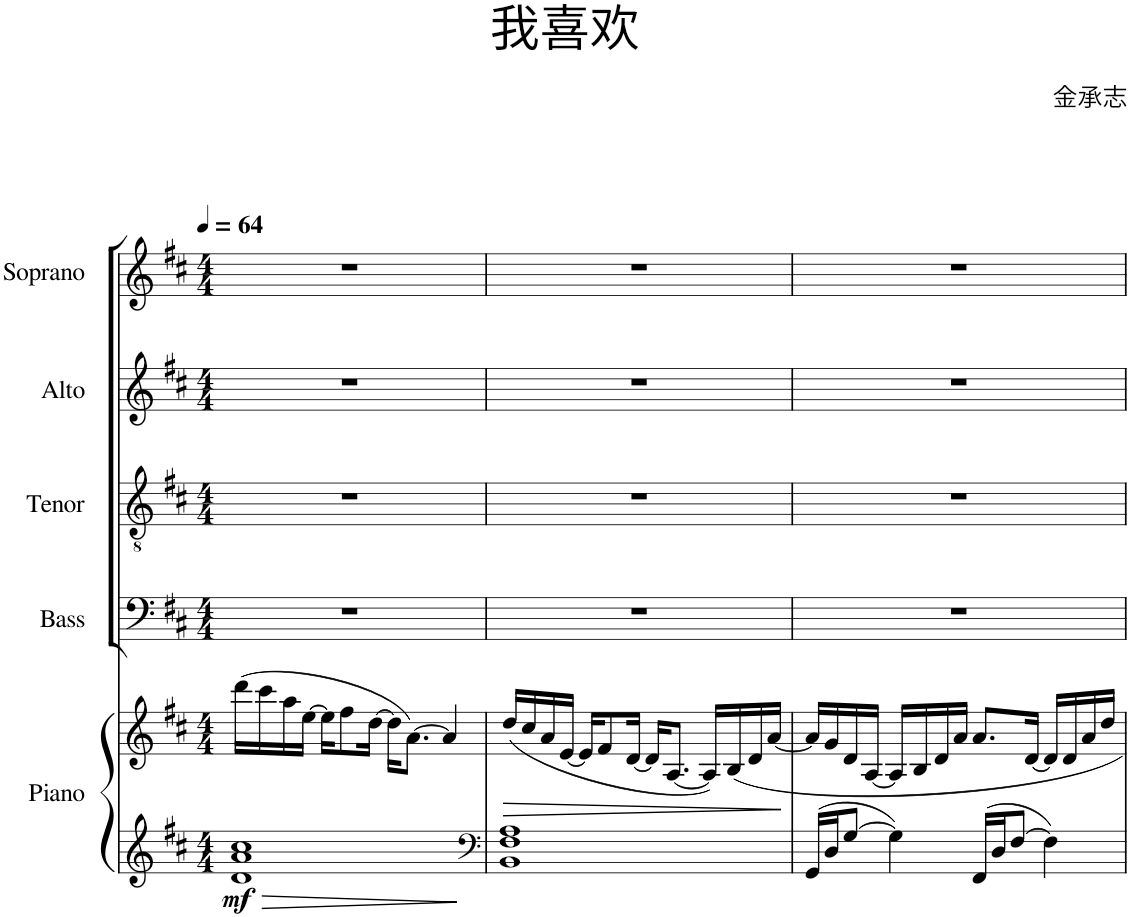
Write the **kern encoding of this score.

**kern	**kern	**dynam	**kern	**kern	**kern	**kern
*part5	*part5	*part5	*part4	*part3	*part2	*part1
*staff6	*staff5	*staff5/6	*staff4	*staff3	*staff2	*staff1
*I"Piano	*	*	*I"Bass	*I"Tenor	*I"Alto	*I"Soprano
*I'Pno.	*	*	*I'B.	*I'T.	*I'A.	*I'S.
*clefG2	*clefG2	*	*clefF4	*clefGv2	*clefG2	*clefG2
*	*	*	*Trd4c7	*Trd4c7	*	*
*k[f#c#]	*k[f#c#]	*	*k[f#c#]	*k[f#c#]	*k[f#c#]	*k[f#c#]
*M4/4	*M4/4	*	*M4/4	*M4/4	*M4/4	*M4/4
*MM64	*MM64	*	*MM64	*MM64	*MM64	*MM64
=1	=1	=1	=1	=1	=1	=1
!	!	!LO:DY:b=2	!	!	!	!
1d 1a 1cc#	(16ddd\LL	mf	1r	1r	1r	1r
.	16ccc#\	.	.	.	.	.
.	16aa\	.	.	.	.	.
.	[16ee\JJ	.	.	.	.	.
.	16ee\KL]	.	.	.	.	.
.	8ff#\	.	.	.	.	.
.	[16dd\Jk	.	.	.	.	.
.	16dd\KL]	.	.	.	.	.
.	[8.a\J)	.	.	.	.	.
.	4a/]	.	.	.	.	.
=2	=2	=2	=2	=2	=2	=2
*clefF4	*	*	*	*	*	*
!	!	!LO:HP:b	!	!	!	!
1BB 1F# 1A	(16dd/LL	>	1r	1r	1r	1r
.	16cc#/	.	.	.	.	.
.	16a/	.	.	.	.	.
.	[16e/JJ	.	.	.	.	.
.	16e/KL]	.	.	.	.	.
.	8f#/	.	.	.	.	.
.	[16d/Jk	.	.	.	.	.
.	16d/KL]	.	.	.	.	.
.	[8.A/J	.	.	.	.	.
.	16A/LL])	.	.	.	.	.
.	16B/	.	.	.	.	.
.	16d/	.	.	.	.	.
.	[16a/JJ	.	.	.	.	.
.	.	]	.	.	.	.
=3	=3	=3	=3	=3	=3	=3
16GG/LL	16a/LL]	.	1r	1r	1r	1r
16D/J	16g/	.	.	.	.	.
[8G/J	16d/	.	.	.	.	.
.	[16A/JJ	.	.	.	.	.
4G\]	16A/LL]	.	.	.	.	.
.	16B/	.	.	.	.	.
.	16d/	.	.	.	.	.
.	16a/JJ	.	.	.	.	.
16FF#/LL	8.a/L	.	.	.	.	.
16D/J	.	.	.	.	.	.
[8F#/J	.	.	.	.	.	.
.	[16d/Jk	.	.	.	.	.
4F#\]	16d/LL]	.	.	.	.	.
.	16d/	.	.	.	.	.
.	16a/	.	.	.	.	.
.	16dd/JJ	.	.	.	.	.
=	=	=	=	=	=	=
*-	*-	*-	*-	*-	*-	*-
